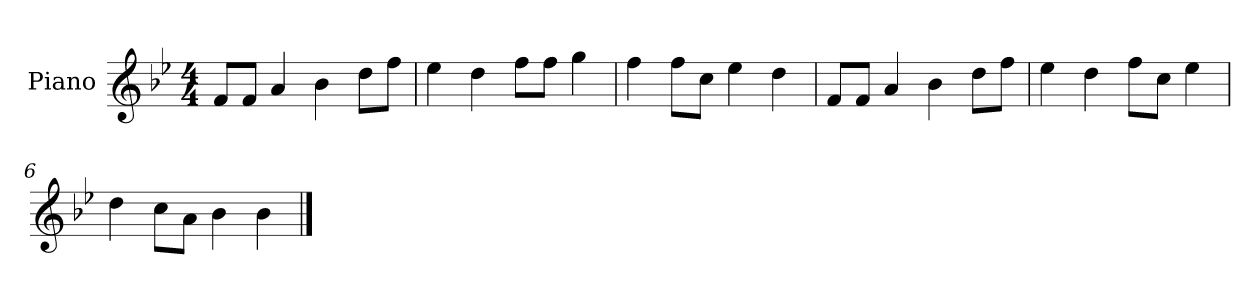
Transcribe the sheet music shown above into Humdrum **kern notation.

**kern
*part1
*staff1
*I"Piano
*I'P-no
*clefG2
*k[b-e-]
*M4/4
*MM90
=1
8f/L
8f/J
4a/
4b-\
8dd\L
8ff\J
=2
4ee-\
4dd\
8ff\L
8ff\J
4gg\
=3
4ff\
8ff\L
8cc\J
4ee-\
4dd\
=4
8f/L
8f/J
4a/
4b-\
8dd\L
8ff\J
=5
4ee-\
4dd\
8ff\L
8cc\J
4ee-\
=6
4dd\
8cc\L
8a\J
4b-\
4b-\
==
*-
